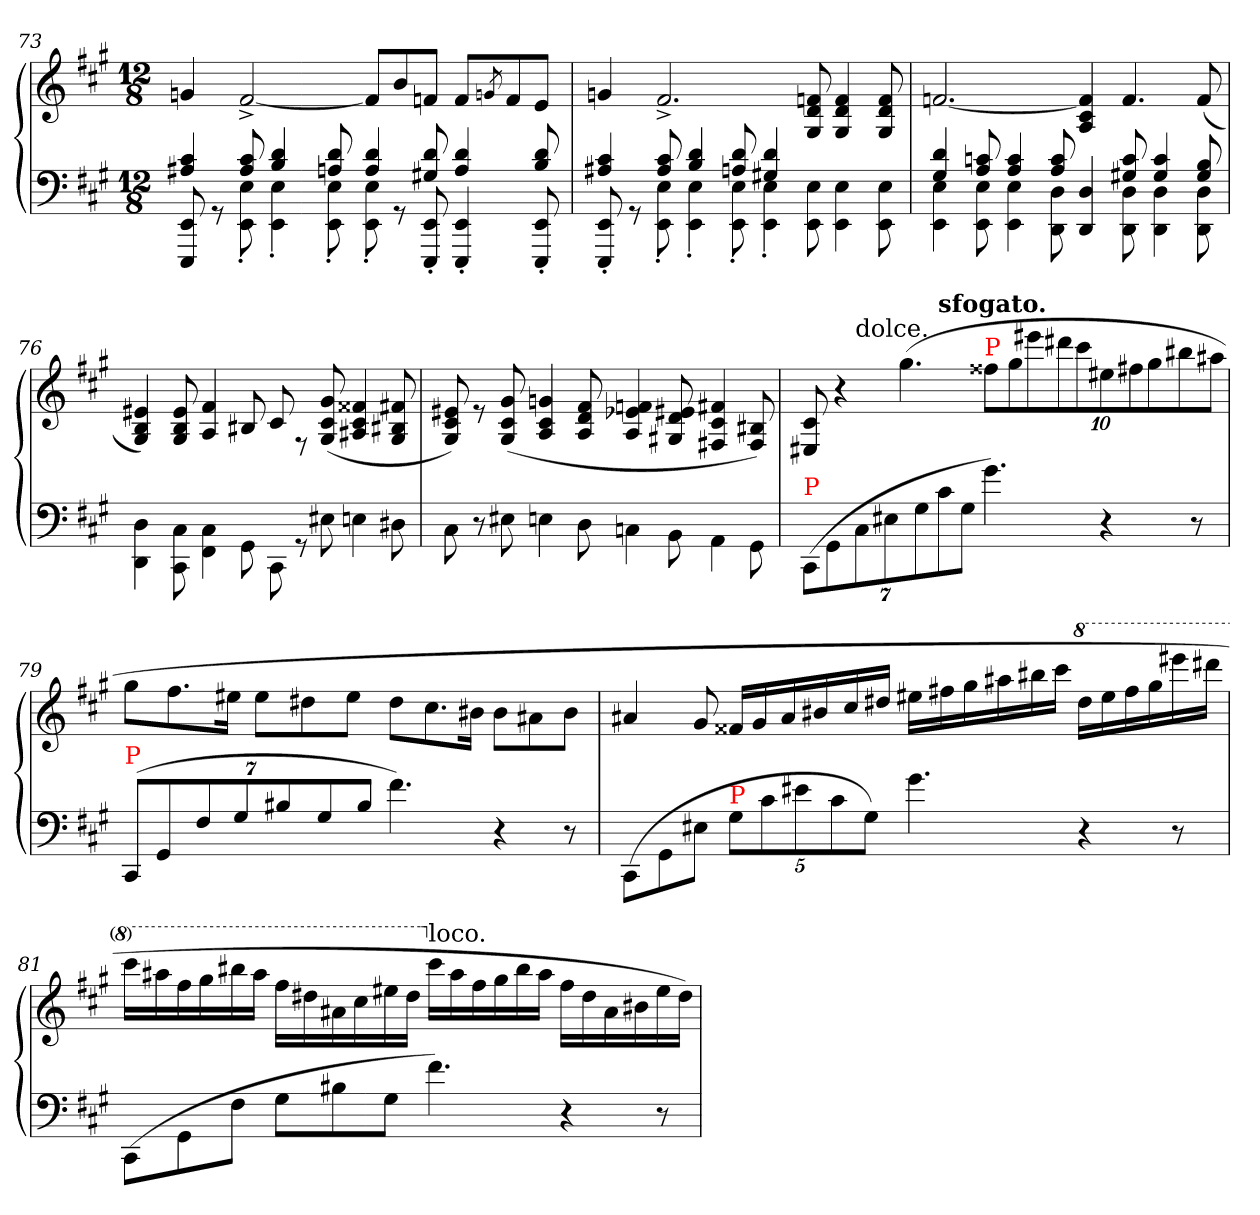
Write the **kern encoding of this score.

**kern	**kern
*part1	*part1
*staff2	*staff1
*clefF4	*clefG2
*k[f#c#g#]	*k[f#c#g#]
*M12/8	*M12/8
=73	=73
*^	*^
4c# 4A#X	8EE/ 8EEE/	4gn	2ryy
.	8r	.	.
8c# 8A#	8E'< 8EE'<	[2f#^>	.
4d 4B	4E'< 4EE'<	.	.
.	.	.	8.ryy
8d 8An	8E'< 8EE'<	.	.
.	.	.	2ryy
4d 4A	8E'< 8EE'<	8f#L]	.
.	8r	8b	.
8d 8G#X	8EE'/ 8EEE'/	8fnJ	.
4d 4A	4EE'/ 4EEE'/	8fL	.
.	.	.	4ryy
.	.	8qgn/	.
.	.	8f	.
8d 8B	8EE'/ 8EEE'/	8eJ	.
.	.	.	16ryy
*	*	*v	*v
=74	=74	=74
4c# 4A#X	8EE'/ 8EEE'/	4gn
.	8r	.
8c# 8A#	8E'< 8EE'<	2.f#^>
4d 4B	4E'< 4EE'<	.
8d 8An	8E'< 8EE'<	.
4d 4G#X	4E'< 4EE'<	.
8E\ 8EE\	2ryy	8fn/ 8d/ 8G#/
4E\ 4EE\	.	4f/ 4d/ 4G#/
8E\ 8EE\	.	8f/ 8d/ 8G#/
=75	=75	=75
4d 4G#	4E 4EE	[2.fn
8cn 8A	8E 8EE	.
4c 4A	4E 4EE	.
8c 8A	8D 8DD	.
4ryy	4D 4DD	4f]/ 4c#/ 4A/
8c 8G#X	8D 8DD	4.f
4c 4G#	4D 4DD	.
8B 8G#	8D 8DD	(8f
=76	=76	=76
!LO:TX:a:color=red:t=P	!	!
*v	*v	*
4D\ 4DD\	4e#X/ 4B/ 4G#/)
8C#\ 8CC#\	8e#/ 8B/ 8G#/
4C#\ 4FF#\	4f#/ 4A/
8GG#\	8B#X/
8CC#\	8c#/
8rGG	8rF
8E#X\	(>8g#/ 8c#/ 8G#/
4En	4f##X 4c# 4A#X
8D#X\	8f#X/ 8B#X/ 8G#/
=77	=77
8C#\	8e#X/ 8c#/ 8G#/)
8r	8re
8E#X\	(>8g#/ 8c#/ 8G#/
4En\	4gn/ 4c#/ 4A/
8D\	8f#/ 8d/ 8A/
4Cn\	4fn/ 4e-X/ 4A/
8BB\	8e#X 8d 8G#X
4AA\	4f#X 4c# 4F#X
8GG#\	8B#X/ 8F#/)
=78	=78
*Xbrackettup	*
!LO:TX:a:color=red:t=P	!
*	*^
*	*	*^
(>28%3CC#\LL	8c#/ 8E#X/	7.ryy	7%2...ryy
28%3GG#\	.	.	.
.	4r	.	.
!	!	!LO:TX:a:t=dolce.	!
28%3C#	.	7%4ryy	.
28%3E#X	.	.	.
.	(>4.gg#	.	.
28%3G#	.	.	.
!	!	!	!LO:TX:a:B:t=sfogato.
28%3c#	.	.	7%4ryy
28%3G#JJ	.	.	.
*	*Xbrackettup	*	*
!	!LO:TX:a:color=red:t=P	!	!
4.g#)	40%3ff##XLL	.	.
.	.	7%4ryy	.
.	40%3gg#	.	.
.	40%3eee#X	.	.
.	40%3ddd#X	.	.
.	40%3ccc#	.	.
.	.	.	7%2ryy
4r	40%3ee#X	.	.
.	40%3ff#X	.	.
.	40%3gg#	.	.
.	40%3bb#X	.	.
.	.	7ryy	.
8r	.	.	.
.	.	.	14.ryy
.	40%3aa#XJJ	.	.
=79	=79	=79	=79
!LO:TX:a:color=red:t=P	!	!	!
*	*v	*v	*v
(>28%3CC#LL	8gg#L
28%3GG#	.
.	8.ff#
28%3F#	.
.	16ee#XJk
28%3G#	.
.	8ee#L
28%3B#X	.
.	8dd#X
28%3G#	.
.	8ee#J
28%3B#JJ	.
4.f#)	8dd#L
.	8.cc#
.	16b#XJk
4r	8b#\L
.	8a#X
8r	8b#J
=80	=80
(>8CC#\L	4a#X
8GG#	.
8E#XJ	8g#
!LO:TX:a:color=red:t=P	!
40%3G#LL	16f##XLL
.	16g#
40%3c#	.
.	16a#
40%3e#X	.
.	16b#X
40%3c#	.
.	16cc#
40%3G#JJ)	.
.	16dd#XJJ
4.g#	16ee#XLL
.	16ff#X
.	16gg#
.	16aa#X
.	16bb#X
.	16ccc#JJ
*	*8va
4r	16ddd#LL
.	16eee#
.	16fff#
.	16ggg#
8r	16eeee#X
.	16dddd#XJJ
=81	=81
(>8CC#\L	16cccc#LL
.	16aaa#X
8GG#	16fff#
.	16ggg#
8F#J	16bbb#X
.	16aaa#JJ
8G#L	16fff#LL
.	16ddd#X
8B#X	16aa#X
.	16ccc#
8G#J	16eee#X
.	16ddd#JJ
*	*X8va
!	!LO:TX:a:t=loco.
4.f#)	16ccc#LL
.	16aa#
.	16ff#
.	16gg#
.	16bb#
.	16aa#JJ
4r	16ff#LL
.	16dd#
.	16a#
.	16b#X
8r	16ee#
.	16dd#JJ)
=	=
*-	*-
